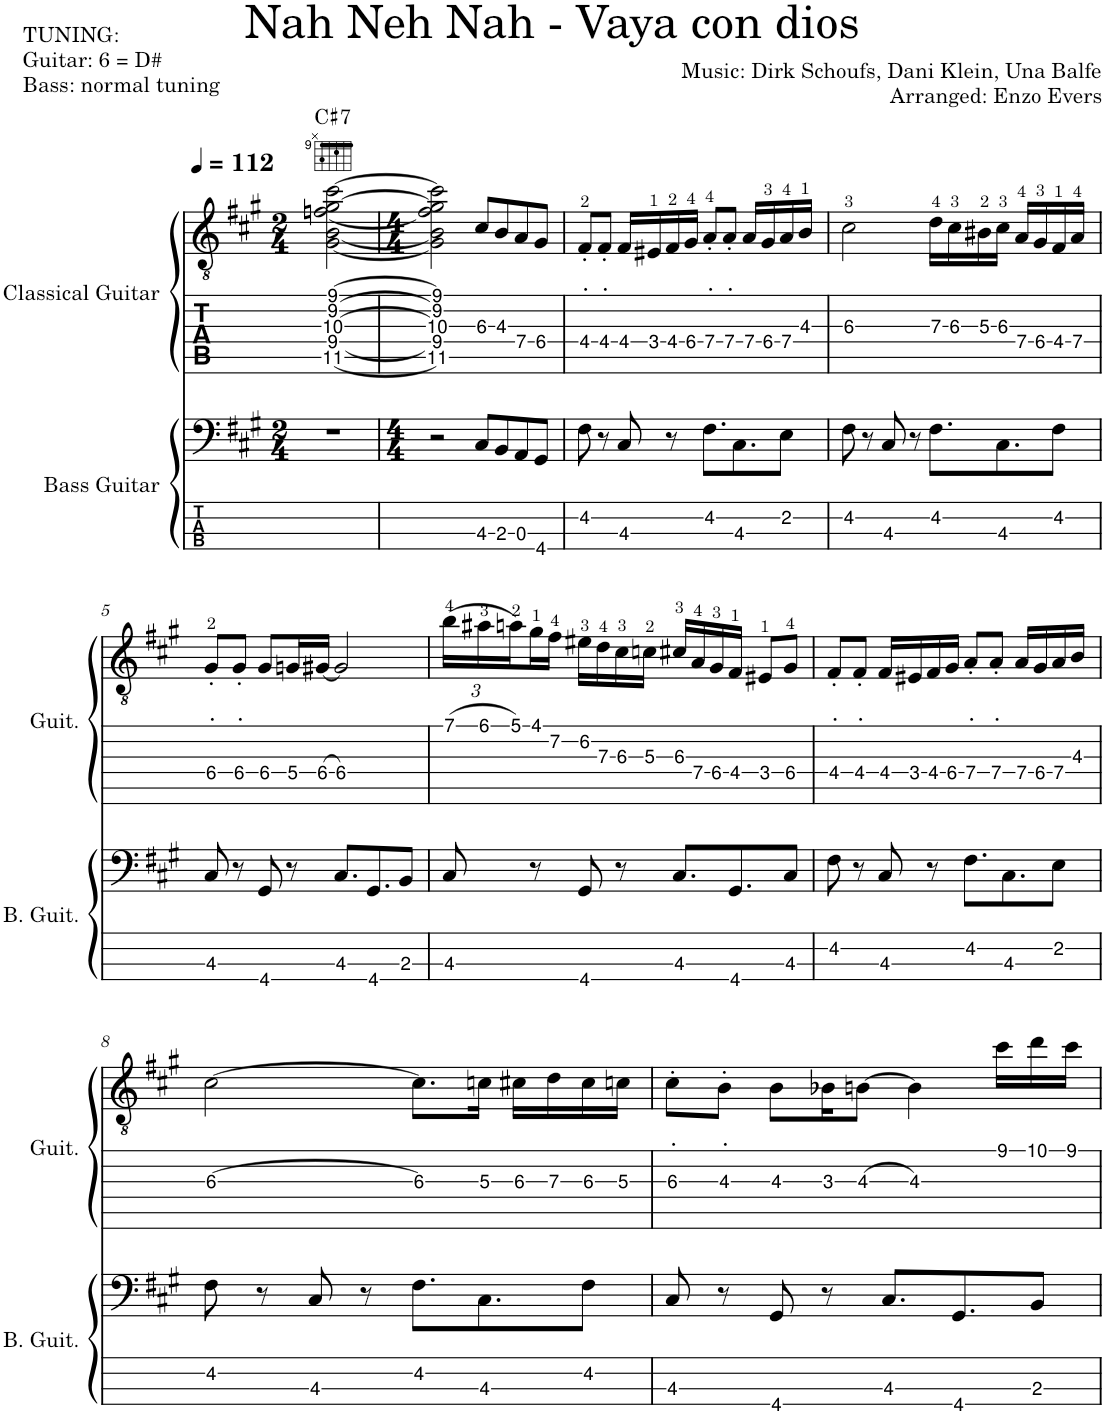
**kern	**kern	**kern	**kern	**harte
*part2	*part2	*part1	*part1	*part1
*staff4	*staff3	*staff2	*staff1	*
*I"Bass Guitar	*	*I"Classical Guitar	*	*
*I'B. Guit.	*	*I'Guit.	*	*
*stria4	*	*stria6	*	*
*	*clefF4	*	*clefGv2	*
*Trd7c12	*Trd7c12	*	*	*
*k[f#c#g#]	*k[f#c#g#]	*k[f#c#g#]	*k[f#c#g#]	*
*M2/4	*M2/4	*M2/4	*M2/4	*
*MM112	*MM112	*MM112	*MM112	*
=1	=1	=1	=1	=1
!	!	!	!	!LO:H:kt=7
2r	2r	[2G# [2B [2fn [2g# [2cc#	[2G#\ [2B\ [2fn\ [2g#\ [2cc#\	C#:7
=2	=2	=2	=2	=2
*M4/4	*M4/4	*M4/4	*M4/4	*
2r	2r	2G#] 2cc#] 2g#] 2fn] 2B]	2G#\] 2B\] 2f\] 2g#\] 2cc#\]	.
8C#L	8C#/L	8c#L	8c#/L	.
8BBJ	8BB/	8BJ	8B/	.
8AAL	8AA/	8AL	8A/	.
8GG#J	8GG#/J	8G#J	8G#/J	.
=3	=3	=3	=3	=3
8F#	8F#\	8F#'L	8F#'/L	.
8r	8r	8F#'J	8F#'/J	.
8C#	8C#/	16F#LL	16F#/LL	.
.	.	16E#J	16E#X/	.
8r	8r	16F#L	16F#/	.
.	.	16G#JJ	16G#/JJ	.
8.F#L	8.F#\L	8A'L	8A'/L	.
.	.	8A'J	8A'/J	.
8.C#J	8.C#\	.	.	.
.	.	16ALL	16A/LL	.
.	.	16G#J	16G#/	.
8EJ	8E\J	16AL	16A/	.
.	.	16BJJ	16B/JJ	.
=4	=4	=4	=4	=4
8F#	8F#\	2c#	2c#\	.
8r	8r	.	.	.
8C#	8C#/	.	.	.
8r	8r	.	.	.
8.F#L	8.F#\L	16dLL	16d\LL	.
.	.	16c#J	16c#\	.
.	.	16B#L	16B#X\	.
8.C#J	8.C#\	16c#JJ	16c#\JJ	.
.	.	16ALL	16A/LL	.
.	.	16G#J	16G#/	.
8F#J	8F#\J	16F#L	16F#/	.
.	.	16AJJ	16A/JJ	.
!!LO:LB:g=z
=5	=5	=5	=5	=5
8C#	8C#/	8G#'L	8G#'/L	.
8r	8r	8G#'J	8G#'/J	.
8GG#	8GG#/	8G#L	8G#/L	.
8r	8r	16GL	16Gn/L	.
.	.	[16G#JJ	[16G#X/JJ	.
8.C#L	8.C#/L	2G#]	2G#/]	.
8.GG#J	8.GG#/	.	.	.
8BBJ	8BB/J	.	.	.
=6	=6	=6	=6	=6
*	*	*Xbrackettup	*Xbrackettup	*
8C#	8C#/	24bLL	(24b\LL	.
.	.	24a#	24a#X\	.
.	.	24aJ	24an\)	.
8r	8r	16g#L	16g#\	.
.	.	16f#JJ	16f#\JJ	.
8GG#	8GG#/	16e#XLL	16e#X\LL	.
.	.	16dJ	16d\	.
8r	8r	16c#L	16c#\	.
.	.	16cnJJ	16cn\JJ	.
8.C#L	8.C#/L	16c#XLL	16c#X/LL	.
.	.	16AJ	16A/	.
.	.	16G#L	16G#/	.
8.GG#J	8.GG#/	16F#JJ	16F#/JJ	.
.	.	8E#L	8E#X/L	.
8C#J	8C#/J	8G#J	8G#/J	.
=7	=7	=7	=7	=7
8F#	8F#\	8F#'L	8F#'/L	.
8r	8r	8F#'J	8F#'/J	.
8C#	8C#/	16F#LL	16F#/LL	.
.	.	16E#J	16E#X/	.
8r	8r	16F#L	16F#/	.
.	.	16G#JJ	16G#/JJ	.
8.F#L	8.F#\L	8A'L	8A'/L	.
.	.	8A'J	8A'/J	.
8.C#J	8.C#\	.	.	.
.	.	16ALL	16A/LL	.
.	.	16G#J	16G#/	.
8EJ	8E\J	16AL	16A/	.
.	.	16BJJ	16B/JJ	.
!!LO:LB:g=z
=8	=8	=8	=8	=8
8F#	8F#\	[2c#	[2c#\	.
8r	8r	.	.	.
8C#	8C#/	.	.	.
8r	8r	.	.	.
8.F#L	8.F#\L	8.c#L]	8.c#\L]	.
8.C#J	8.C#\	16cnJk	16cn\Jk	.
.	.	16c#XLL	16c#X\LL	.
.	.	16dJ	16d\	.
8F#J	8F#\J	16c#L	16c#\	.
.	.	16cJJ	16cn\JJ	.
=9	=9	=9	=9	=9
8C#	8C#/	8c#'L	8c#'\L	.
8r	8r	8B'J	8B'\J	.
8GG#	8GG#/	8BL	8B\L	.
8r	8r	16B-K	16B-X\K	.
.	.	[8BJ	[8Bn\J	.
8.C#L	8.C#/L	.	.	.
.	.	4B]	4B\]	.
8.GG#J	8.GG#/	.	.	.
.	.	16cc#LL	16cc#\LL	.
8BBJ	8BB/J	16dd	16dd\	.
.	.	16cc#JJ	16cc#\JJ	.
=	=	=	=	=
*-	*-	*-	*-	*-
